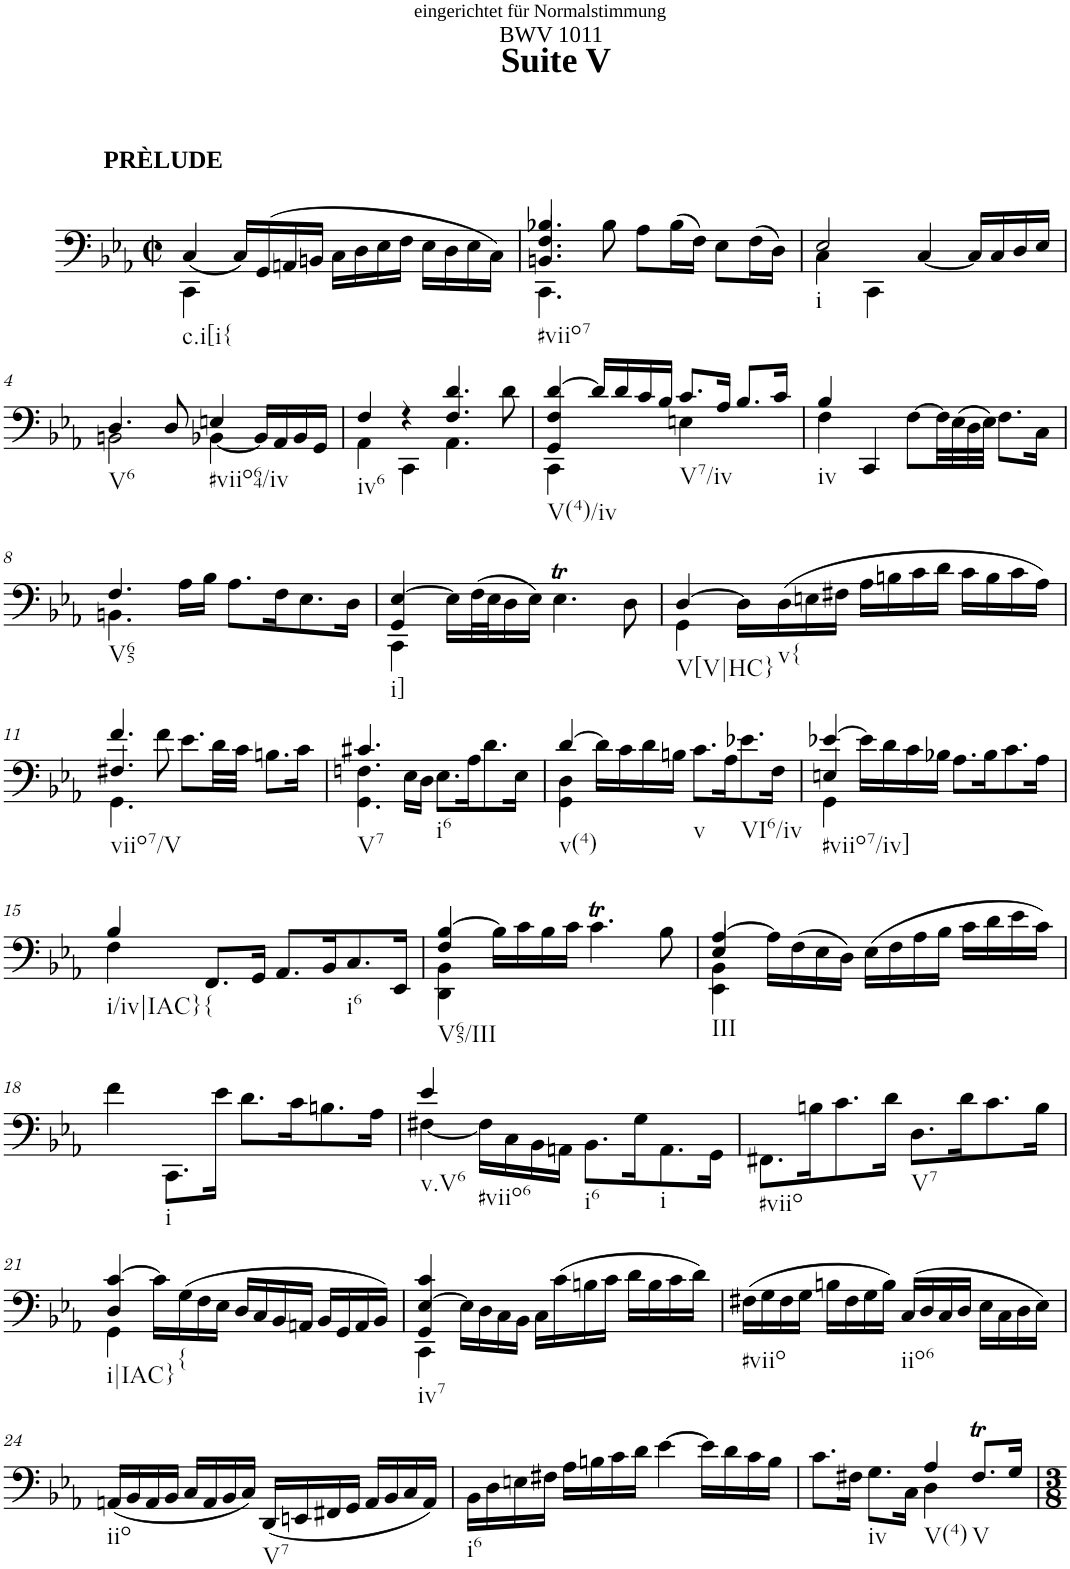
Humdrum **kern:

**kern
*part1
*staff1
*I"Piano
*I'Pno.
*clefF4
*k[b-e-a-]
*M2/2
*met(c|)
=1
*^
!LO:TX:a:B:t=Suite V	!
!LO:TX:a:t=BWV 1011	!
!LO:TX:a:t=eingerichtet für Normalstimmung	!
!LO:TX:a:B:t=PRÈLUDE	!
!LO:TX:b:t=c.i[i{	!
(<4C/	4CC\
16C/LL)	2.ryy
(16GG/	.
16AAn/	.
16BBn/JJ	.
16C\LL	.
16D\	.
16E-\	.
16F\JJ	.
16E-\LL	.
16D\	.
16E-\	.
16C\JJ)	.
=2	=2
*^	*^
!LO:TX:b:t=#viio7	!	!	!
4.B-X/	4.F/	4.BBn/	4.CC\
8B-\	2ryy	2ryy	2ryy
8A-\L	.	.	.
(16B-\L	.	.	.
16F\JJ)	.	.	.
8E-\L	.	.	.
(16F\L	8ryy	8ryy	8ryy
16D\JJ)	.	.	.
*	*v	*v	*v
=3	=3
!LO:TX:b:t=i	!
2E-/	4C\
.	4CC\
[4C/	2ryy
16C/LL]	.
16C/	.
16D/	.
16E-/JJ	.
!!LO:LB:g=z	!!
=4	=4
!LO:TX:b:t=V6	!
4.D/	2BBn\
8D/	.
!LO:TX:b:t=#viio64/iv	!
[4BB-X\	4En/
16BB-/LL]	4ryy
16AA-/	.
16BB-/	.
16GG/JJ	.
=5	=5
*	*^
!LO:TX:b:t=iv6	!	!
4F/	4AA-\	2ryy
4r	4CC\	.
4.d/	4.AA-\	4.F/
8d\	8ryy	8ryy
=6	=6	=6
*	*	*^
!LO:TX:b:t=V(4)/iv	!	!	!
[4d/	4F/	4GG/	4CC\
16d/LL]	4ryy	2.ryy	2.ryy
16d/	.	.	.
16c/	.	.	.
16B-/JJ	.	.	.
!LO:TX:b:t=V7/iv	!	!	!
8.c/L	4En\	.	.
16A-/Jk	.	.	.
8.B-/L	4ryy	.	.
16c/Jk	.	.	.
*	*v	*v	*v
=7	=7
!LO:TX:b:t=iv	!
4F\	4B-/
4CC/	2.ryy
[8F\L	.
32F\LL]	.
(32E-\	.
32D\	.
32E-\JJJ)	.
8.F\L	.
16C\Jk	.
!!LO:LB:g=z	!!
=8	=8
!LO:TX:b:t=V65	!
4.F/	4.BBn\
16A-\LL	2ryy
16B-\JJ	.
8.A-\L	.
16F\K	.
8.E-\	.
.	8ryy
16D\Jk	.
=9	=9
*	*^
!LO:TX:b:t=i]	!	!
[4E-/	4CC\	4GG/
16E-\LL]	2.ryy	2.ryy
(32F\L	.	.
32E-\J	.	.
16D\	.	.
16E-\JJ)	.	.
4.E-T\	.	.
8D\	.	.
*	*v	*v
=10	=10
!LO:TX:b:t=V[V|HC}	!
[4D/	4GG\
16D\LL]	2.ryy
!LO:TX:b:t=v{	!
(16D\	.
16En\	.
16F#X\JJ	.
16A-\LL	.
16Bn\	.
16c\	.
16d\JJ	.
16c\LL	.
16B\	.
16c\	.
16A-\JJ)	.
!!LO:LB:g=z	!!
=11	=11
*	*^
!LO:TX:b:t=viio7/V	!	!
4.f/	4.GG\	4.F#X/
8f\	2ryy	2ryy
8.e-\L	.	.
32d\LL	.	.
32c\JJJ	.	.
8.Bn\L	.	.
.	8ryy	8ryy
16c\Jk	.	.
=12	=12	=12
!LO:TX:b:t=V7	!	!
4.c#X/	4.GG\	4.Fn\
16E-\LL	2ryy	2ryy
16D\JJ	.	.
!LO:TX:b:t=i6	!	!
8.E-\L	.	.
16A-\K	.	.
8.d\	.	.
.	8ryy	8ryy
16E-\Jk	.	.
=13	=13	=13
!LO:TX:b:t=v(4)	!	!
[4d/	4D\	4GG\
16d\LL]	2.ryy	2.ryy
16c\	.	.
16d\	.	.
16Bn\JJ	.	.
!LO:TX:b:t=v	!	!
8.c\L	.	.
16A-\K	.	.
!LO:TX:b:t=VI6/iv	!	!
8.e-X\	.	.
16F\Jk	.	.
=14	=14	=14
!LO:TX:b:t=#viio7/iv]	!	!
[4e-X/	4En/	4GG\
16e-\LL]	2.ryy	2.ryy
16d\	.	.
16c\	.	.
16B-X\JJ	.	.
8.A-\L	.	.
16B-\K	.	.
8.c\	.	.
16A-\Jk	.	.
*	*v	*v
!!LO:LB:g=z
=15	=15
!LO:TX:b:t=i/iv|IAC}	!
4B-/	4F\
!LO:TX:b:t={	!
8.FF/L	2.ryy
16GG/Jk	.
8.AA-/L	.
16BB-/K	.
!LO:TX:b:t=i6	!
8.C/	.
16EE-/Jk	.
=16	=16
*^	*^
!LO:TX:b:t=V65/III	!	!	!
[4B-/	4DD\	4F/	4BB-\
16B-\LL]	2.ryy	2.ryy	2.ryy
16c\	.	.	.
16B-\	.	.	.
16c\JJ	.	.	.
4.cT\	.	.	.
8B-\	.	.	.
=17	=17	=17	=17
!LO:TX:b:t=III	!	!	!
[4A-/	4EE-\	4E-/	4BB-\
16A-\LL]	2.ryy	2.ryy	2.ryy
(16F\	.	.	.
16E-\	.	.	.
16D\JJ)	.	.	.
(16E-\LL	.	.	.
16F\	.	.	.
16A-\	.	.	.
16B-\JJ	.	.	.
16c\LL	.	.	.
16d\	.	.	.
16e-\	.	.	.
16c\JJ)	.	.	.
*v	*v	*v	*v
!!LO:LB:g=z
=18
4f\
!LO:TX:b:t=i
8.CC\L
16e-\Jk
8.d\L
16c\K
8.Bn\
16A-\Jk
=19
*^
!LO:TX:b:t=v.V6	!
[4F#X\	4e-/
!LO:TX:b:t=#viio6	!
16F#\LL]	2.ryy
16C\	.
16BB-\	.
16AAn\JJ	.
!LO:TX:b:t=i6	!
8.BB-\L	.
16G\K	.
!LO:TX:b:t=i	!
8.AA\	.
16GG\Jk	.
*v	*v
=20
!LO:TX:b:t=#viio
8.FF#X\L
16Bn\K
8.c\
16d\Jk
!LO:TX:b:t=V7
8.D\L
16d\K
8.c\
16B\Jk
!!LO:LB:g=z
=21
*^
*	*^
!LO:TX:b:t=i|IAC}	!	!
[4c/	4GG\	4D/
16c\LL]	2.ryy	2.ryy
!LO:TX:b:t={	!	!
(16G\	.	.
16F\	.	.
16E-\JJ	.	.
16D/LL	.	.
16C/	.	.
16BB-/	.	.
16AAn/JJ	.	.
16BB-/LL	.	.
16GG/	.	.
16AA/	.	.
16BB-/JJ)	.	.
=22	=22	=22
*	*	*^
!LO:TX:b:t=iv7	!	!	!
4c/	[4E-/	4GG/	4CC\
16E-\LL]	2.ryy	2.ryy	2.ryy
16D\	.	.	.
16C\	.	.	.
16BB-\JJ	.	.	.
16C\LL	.	.	.
(16c\	.	.	.
16Bn\	.	.	.
16c\JJ	.	.	.
16d\LL	.	.	.
16B\	.	.	.
16c\	.	.	.
16d\JJ)	.	.	.
*v	*v	*v	*v
=23
!LO:TX:b:t=#viio
(16F#X\LL
16G\
16F#\
16G\JJ
16Bn\LL
16F#\
16G\
16B\JJ)
!LO:TX:b:t=iio6
(16C/LL
16D/
16C/
16D/JJ
16E-\LL
16C\
16D\
16E-\JJ)
!!LO:LB:g=z
=24
!LO:TX:b:t=iio
(16AAn/LL
16BB-/
16AA/
16BB-/JJ
16C/LL
16AA/
16BB-/
16C/JJ)
!LO:TX:b:t=V7
(16DD/LL
16EEn/
16FF#X/
16GG/JJ
16AA/LL
16BB-/
16C/
16AA/JJ)
=25
!LO:TX:b:t=i6
16BB-\LL
16D\
16En\
16F#X\JJ
16A-\LL
16Bn\
16c\
16d\JJ
[4e-\
16e-\LL]
16d\
16c\
16B\JJ
=26
*^
8.c\L	2ryy
16F#X\Jk	.
!LO:TX:b:t=iv	!
8.G\L	.
16C\Jk	.
!LO:TX:b:t=V(4)	!
4A-/	4D\
!LO:TX:b:t=V	!
8.F#t/L	4ryy
16G/Jk	.
*v	*v
=
*-
